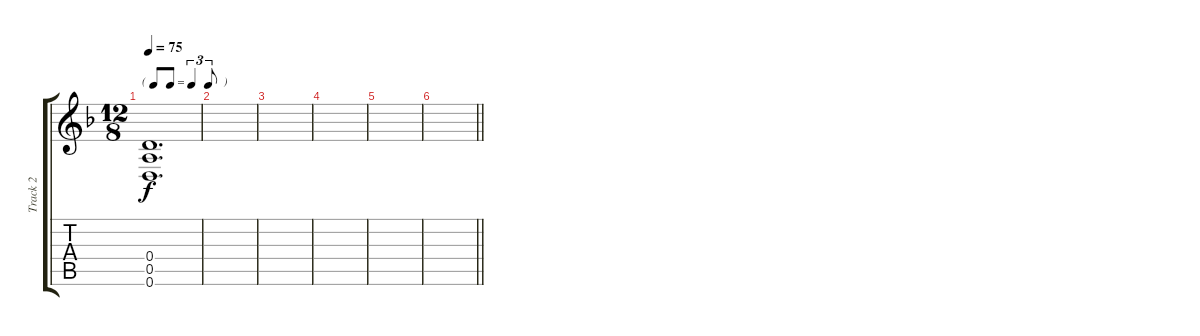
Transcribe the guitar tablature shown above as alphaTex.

\track ("Track 2" "Track 2") {instrument distortionguitar}
\staff {score tabs}
\tuning (E4 B3 G3 D3 A2 D2) {hide}
\ts (12 8)
\tf triplet8th
\tempo 75
\clef g2
\ks dminor
(0.4{t} 0.5{t} 0.6{t}).1{d dy f} |
|
|
|
|
\barLineRight lightlight
